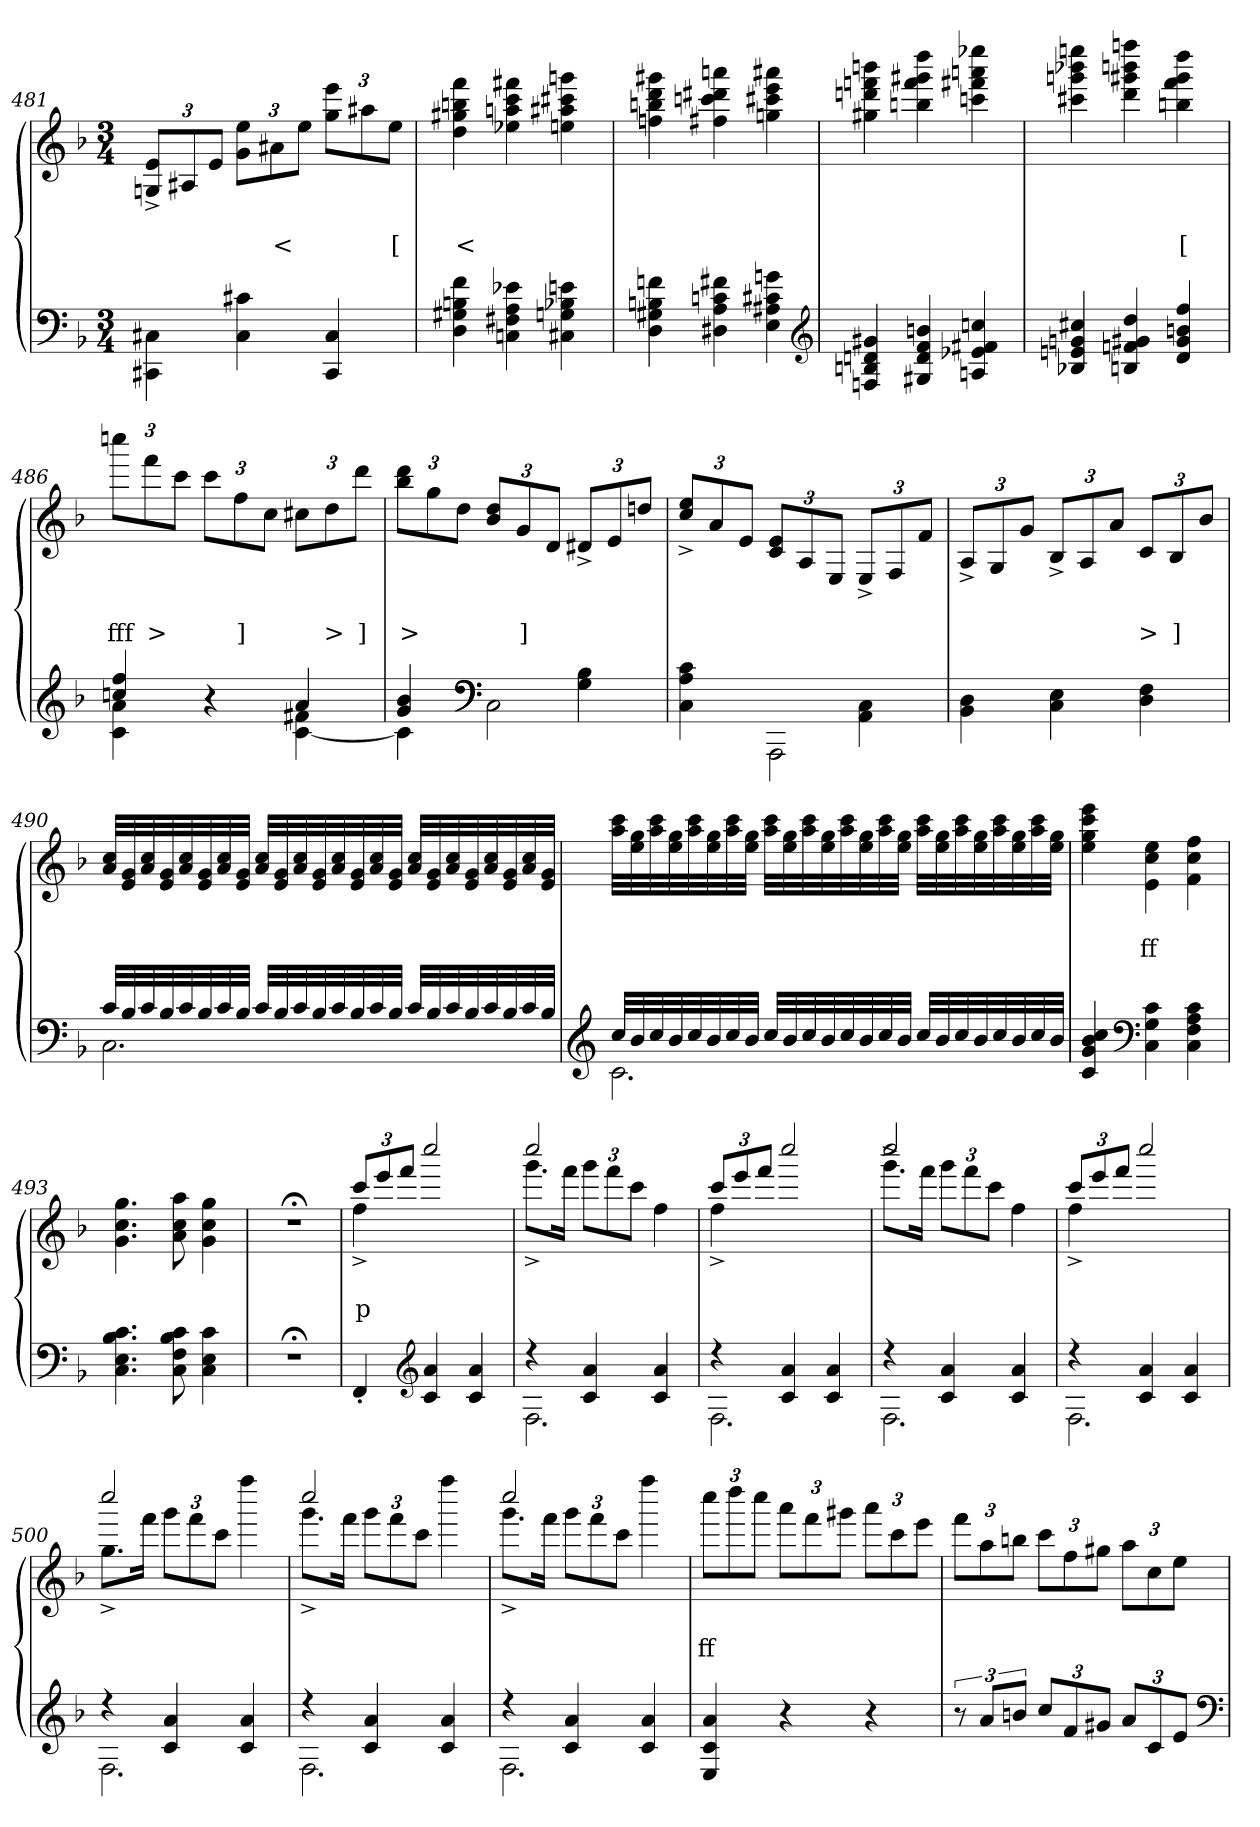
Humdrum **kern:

**kern	**kern	**text	**text
*part2	*part1	*part1	*part1
*staff2	*staff1	*staff1	*staff1
*clefF4	*clefG2	*	*
*k[b-]	*k[b-]	*	*
*M3/4	*M3/4	*	*
=481	=481	=481	=481
4C#X 4CC#X\	12e^> 12Gn^>L	.	.
.	12A#X	.	.
.	12eJ	.	.
4c# 4C#	12ee 12gL	.	.
.	12a#	.	<
.	12eeJ	.	.
4C# 4CC#	12eee 12ggL	.	.
.	12aa#	.	.
.	12eeJ	.	[
=482	=482	=482	=482
4f 4Bn 4G#X 4D	4fff\ 4bbn 4gg#X 4dd	.	<
4e-X 4A 4F#X 4Cn	4fff#X 4ccc 4aan 4ee-X	.	.
4en 4B-X 4Gn 4C#X	4gggn 4ccc#X 4aa#X 4een	.	.
=483	=483	=483	=483
4fn 4Bn 4G#X 4D	4ggg#X 4ddd 4bbn 4ffn	.	.
4f#X 4cn 4A 4D#X	4aaan 4ddd#X 4cccn 4ff#X	.	.
4gn 4c#X 4A#X 4E	4aaa#X 4eee 4ccc#X 4ggn	.	.
*clefG2	*	*	*
=484	=484	=484	=484
4g#X 4dn 4Bn 4Fn	4bbbn 4fffn 4dddn 4gg#X	.	.
4bn 4f 4d 4G#	4dddd 4ggg# 4fff 4bbn	.	.
4ccn 4f#X 4e-X 4An	4eeee-X 4aaan 4fff#X 4cccn	.	.
=485	=485	=485	=485
4cc#X 4gn 4en 4B-X	4eeeen 4bbb-X 4gggn 4ccc#X	.	.
4dd 4g#X 4fn 4Bn	4ffffn 4bbbn 4ggg#X 4ddd	.	.
4ff 4bn 4g# 4d	4dddd 4ggg# 4fff 4bbn	.	[
=486	=486	=486	=486
*^	*	*	*
4ff 4ccn	4a 4c	12ccccnL	.	fff
.	.	12fff	.	>
.	.	12cccJ	.	.
4r	4ryy	12cccL	.	.
.	.	12ff	.	]
.	.	12ccJ	.	.
4a	4f#X [4c	12cc#XL	.	.
.	.	12dd	.	>
.	.	12dddJ	.	]
=487	=487	=487	=487	=487
4b- 4g	4c]	12ddd 12bb-L	.	>
.	.	12gg	.	.
.	.	12ddJ	.	.
*clefF4	*	*	*	*
4ryy	2C	12dd 12b-L	.	.
.	.	12g	.	]
.	.	12dJ	.	.
4B- 4G\	.	12d#X^>L	.	.
.	.	12e	.	.
.	.	12ddnJ	.	.
=488	=488	=488	=488	=488
4c 4A 4C	4ryy	12ee^> 12cc^>L	.	.
.	.	12a	.	.
.	.	12eJ	.	.
4ryy	2AAA	12e 12cL	.	.
.	.	12A	.	.
.	.	12EJ	.	.
4C 4AA\	.	12E^>L	.	.
.	.	12F	.	.
.	.	12fJ	.	.
*v	*v	*	*	*
=489	=489	=489	=489
4D 4BB-\	12A^>L	.	.
.	12G	.	.
.	12gJ	.	.
4E 4C	12B-^>L	.	.
.	12A	.	.
.	12aJ	.	.
4F 4D	12cL	.	>
.	12B-	.	]
.	12b-J	.	.
=490	=490	=490	=490
*^	*	*	*
32cLL	2.C	32cc 32aLL	.	.
32B-	.	32g 32e	.	.
32c	.	32cc 32a	.	.
32B-	.	32g 32e	.	.
32c	.	32cc 32a	.	.
32B-	.	32g 32e	.	.
32c	.	32cc 32a	.	.
32B-JJ	.	32g 32eJJ	.	.
32cLL	.	32cc 32aLL	.	.
32B-	.	32g 32e	.	.
32c	.	32cc 32a	.	.
32B-	.	32g 32e	.	.
32c	.	32cc 32a	.	.
32B-	.	32g 32e	.	.
32c	.	32cc 32a	.	.
32B-JJ	.	32g 32eJJ	.	.
32cLL	.	32cc 32aLL	.	.
32B-	.	32g 32e	.	.
32c	.	32cc 32a	.	.
32B-	.	32g 32e	.	.
32c	.	32cc 32a	.	.
32B-	.	32g 32e	.	.
32c	.	32cc 32a	.	.
32B-JJ	.	32g 32eJJ	.	.
=491	=491	=491	=491	=491
*clefG2	*	*	*	*
32ccLL	2.c	32ccc 32aaLL	.	.
32b-	.	32gg 32ee	.	.
32cc	.	32ccc 32aa	.	.
32b-	.	32gg 32ee	.	.
32cc	.	32ccc 32aa	.	.
32b-	.	32gg 32ee	.	.
32cc	.	32ccc 32aa	.	.
32b-JJ	.	32gg 32eeJJ	.	.
32ccLL	.	32ccc 32aaLL	.	.
32b-	.	32gg 32ee	.	.
32cc	.	32ccc 32aa	.	.
32b-	.	32gg 32ee	.	.
32cc	.	32ccc 32aa	.	.
32b-	.	32gg 32ee	.	.
32cc	.	32ccc 32aa	.	.
32b-JJ	.	32gg 32eeJJ	.	.
32ccLL	.	32ccc 32aaLL	.	.
32b-	.	32gg 32ee	.	.
32cc	.	32ccc 32aa	.	.
32b-	.	32gg 32ee	.	.
32cc	.	32ccc 32aa	.	.
32b-	.	32gg 32ee	.	.
32cc	.	32ccc 32aa	.	.
32b-JJ	.	32gg 32eeJJ	.	.
*v	*v	*	*	*
=492	=492	=492	=492
4cc 4b- 4g 4c	4eee 4ccc 4gg 4ee	.	.
*clefF4	*	*	*
4c 4G 4C	4ee\ 4cc 4e	.	ff
4c 4A 4F 4C	4ff 4cc 4f	.	.
=493	=493	=493	=493
4.c 4.B- 4.E 4.C	4.gg 4.cc 4.g	.	.
8c 8B- 8F 8C	8aa 8cc 8a	.	.
4c 4E 4C	4gg 4cc 4g	.	.
=494	=494	=494	=494
2.r;<	2.r;<	.	.
=495	=495	=495	=495
*	*^	*	*
4FF'>	12cccL	4ff^>	.	p
.	12eee	.	.	.
.	12fffJ	.	.	.
*clefG2	*	*	*	*
4a 4c	2cccc/	2ryy	.	.
4a 4c	.	.	.	.
=496	=496	=496	=496	=496
*^	*	*	*	*
4r	2.F	2cccc	8.ggg^>L	.	.
.	.	.	16fffJ	.	.
4a 4c	.	.	12gggL	.	.
.	.	.	12fff	.	.
.	.	.	12cccJ	.	.
4a 4c	.	4ryy	4ff\	.	.
=497	=497	=497	=497	=497	=497
4r	2.F	12cccL	4ff^>	.	.
.	.	12eee	.	.	.
.	.	12fffJ	.	.	.
4a 4c	.	2cccc/	2ryy	.	.
4a 4c	.	.	.	.	.
=498	=498	=498	=498	=498	=498
4r	2.F	8.ggg^>\L	2cccc/	.	.
.	.	16fffJ	.	.	.
4a 4c	.	12ggg\L	.	.	.
.	.	12fff	.	.	.
.	.	12cccJ	.	.	.
4a 4c	.	4ff\	4ryy	.	.
=499	=499	=499	=499	=499	=499
4r	2.F	12cccL	4ff^>	.	.
.	.	12eee	.	.	.
.	.	12fffJ	.	.	.
4a 4c	.	2cccc/	2ryy	.	.
4a 4c	.	.	.	.	.
=500	=500	=500	=500	=500	=500
4r	2.F	2cccc	8.gg^>L	.	.
.	.	.	16fffJ	.	.
4a 4c	.	.	12gggL	.	.
.	.	.	12fff	.	.
.	.	.	12cccJ	.	.
4a 4c	.	4ryy	4ffff	.	.
=501	=501	=501	=501	=501	=501
4r	2.F	2cccc	8.ggg^>L	.	.
.	.	.	16fffJ	.	.
4a 4c	.	.	12gggL	.	.
.	.	.	12fff	.	.
.	.	.	12cccJ	.	.
4a 4c	.	4ryy	4ffff	.	.
=502	=502	=502	=502	=502	=502
4r	2.F	2cccc	8.ggg^>L	.	.
.	.	.	16fffJ	.	.
4a 4c	.	.	12gggL	.	.
.	.	.	12fff	.	.
.	.	.	12cccJ	.	.
4a 4c	.	4ryy	4ffff	.	.
*v	*v	*	*	*	*
*	*v	*v	*	*
=503	=503	=503	=503
4a 4c 4E	12ccccL	.	ff
.	12dddd	.	.
.	12ccccJ	.	.
4r	12aaa\L	.	.
.	12fff	.	.
.	12ggg#XJ	.	.
4r	12aaa\L	.	.
.	12ccc	.	.
.	12eeeJ	.	.
=504	=504	=504	=504
12r	12fffL	.	.
12aL	12aa	.	.
12bnJ	12bbnJ	.	.
12ccL	12cccL	.	.
12f	12ff	.	.
12g#XJ	12gg#XJ	.	.
12aL	12aaL	.	.
12c	12cc	.	.
12eJ	12eeJ	.	.
*clefF4	*	*	*
=	=	=	=
*-	*-	*-	*-
